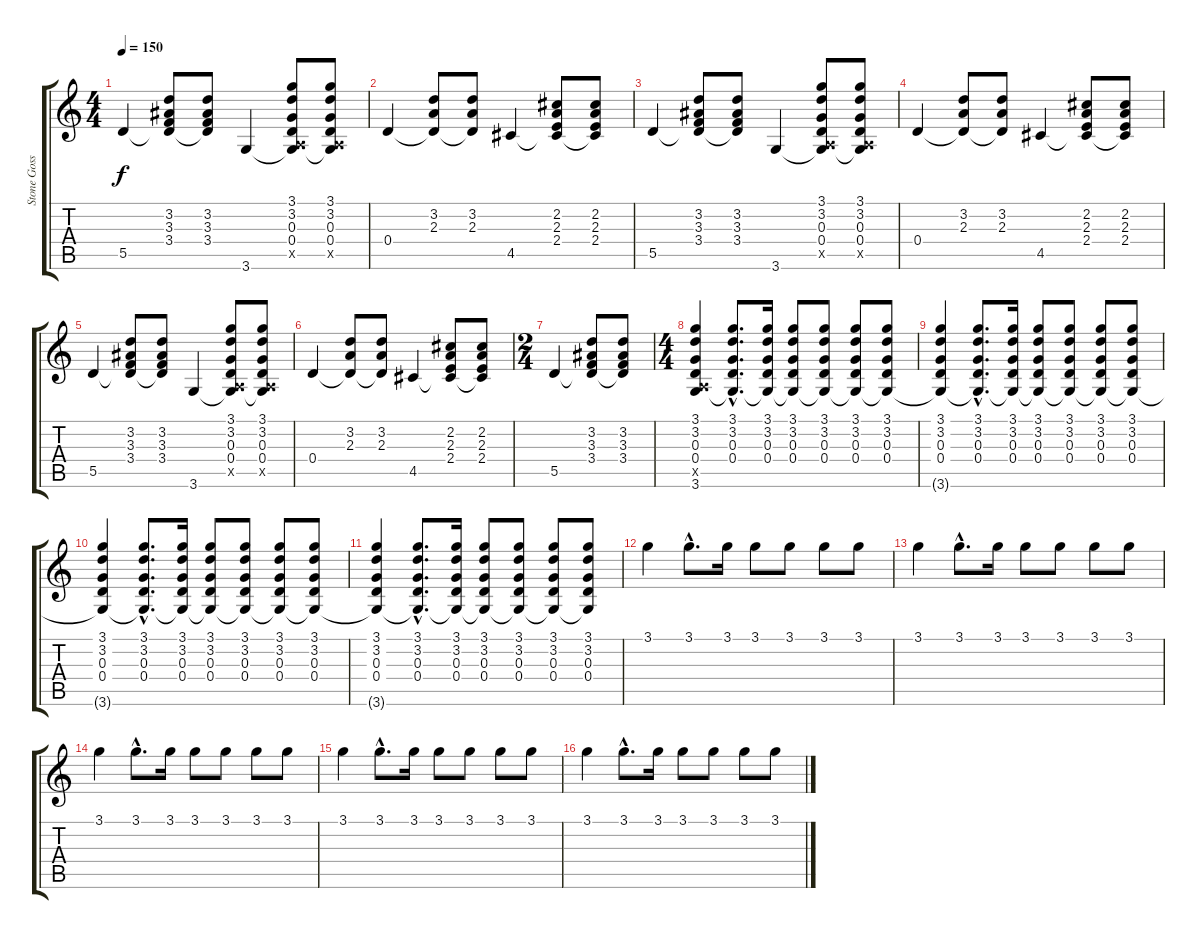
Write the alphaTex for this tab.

\track ("Stone Gossard" "Stone Goss") {instrument distortionguitar}
\staff {score tabs}
\tuning (E4 B3 G3 D3 A2 E2) {hide}
\ts (4 4)
\tempo 150
\clef g2
\ks c
5.5.4{dy f} (3.2 3.3 3.4 5.5{t}).8 (3.2 3.3 3.4 5.5{t}).8 3.6.4 (3.1 3.2 0.3 0.4 0.5{x} 3.6{t}).8 (3.1 3.2 0.3 0.4 0.5{x} 3.6{t}).8 |
0.4.4 (3.2 2.3 0.4{t}).8 (3.2 2.3 0.4{t}).8 4.5.4 (2.2 2.3 2.4 4.5{t}).8 (2.2 2.3 2.4 4.5{t}).8 |
5.5.4 (3.2 3.3 3.4 5.5{t}).8 (3.2 3.3 3.4 5.5{t}).8 3.6.4 (3.1 3.2 0.3 0.4 0.5{x} 3.6{t}).8 (3.1 3.2 0.3 0.4 0.5{x} 3.6{t}).8 |
0.4.4 (3.2 2.3 0.4{t}).8 (3.2 2.3 0.4{t}).8 4.5.4 (2.2 2.3 2.4 4.5{t}).8 (2.2 2.3 2.4 4.5{t}).8 |
5.5.4 (3.2 3.3 3.4 5.5{t}).8 (3.2 3.3 3.4 5.5{t}).8 3.6.4 (3.1 3.2 0.3 0.4 0.5{x} 3.6{t}).8 (3.1 3.2 0.3 0.4 0.5{x} 3.6{t}).8 |
0.4.4 (3.2 2.3 0.4{t}).8 (3.2 2.3 0.4{t}).8 4.5.4 (2.2 2.3 2.4 4.5{t}).8 (2.2 2.3 2.4 4.5{t}).8 |
\ts (2 4)
5.5.4 (3.2 3.3 3.4 5.5{t}).8 (3.2 3.3 3.4 5.5{t}).8 |
\ts (4 4)
(3.1 3.2 0.3 0.4 0.5{x} 3.6).4 (3.1{hac} 3.2{hac} 0.3{hac} 0.4{hac} 3.6{hac t}).8{d} (3.1 3.2 0.3 0.4 3.6{t}).16 (3.1 3.2 0.3 0.4 3.6{t}).8 (3.1 3.2 0.3 0.4 3.6{t}).8 (3.1 3.2 0.3 0.4 3.6{t}).8 (3.1 3.2 0.3 0.4 3.6{t}).8 |
(3.1 3.2 0.3 0.4 3.6{t}).4 (3.1{hac} 3.2{hac} 0.3{hac} 0.4{hac} 3.6{hac t}).8{d} (3.1 3.2 0.3 0.4 3.6{t}).16 (3.1 3.2 0.3 0.4 3.6{t}).8 (3.1 3.2 0.3 0.4 3.6{t}).8 (3.1 3.2 0.3 0.4 3.6{t}).8 (3.1 3.2 0.3 0.4 3.6{t}).8 |
(3.1 3.2 0.3 0.4 3.6{t}).4 (3.1{hac} 3.2{hac} 0.3{hac} 0.4{hac} 3.6{hac t}).8{d} (3.1 3.2 0.3 0.4 3.6{t}).16 (3.1 3.2 0.3 0.4 3.6{t}).8 (3.1 3.2 0.3 0.4 3.6{t}).8 (3.1 3.2 0.3 0.4 3.6{t}).8 (3.1 3.2 0.3 0.4 3.6{t}).8 |
(3.1 3.2 0.3 0.4 3.6{t}).4 (3.1{hac} 3.2{hac} 0.3{hac} 0.4{hac} 3.6{hac t}).8{d} (3.1 3.2 0.3 0.4 3.6{t}).16 (3.1 3.2 0.3 0.4 3.6{t}).8 (3.1 3.2 0.3 0.4 3.6{t}).8 (3.1 3.2 0.3 0.4 3.6{t}).8 (3.1 3.2 0.3 0.4 3.6{t}).8 |
3.1.4 3.1{hac}.8{d} 3.1.16 3.1.8 3.1.8 3.1.8 3.1.8 |
3.1.4 3.1{hac}.8{d} 3.1.16 3.1.8 3.1.8 3.1.8 3.1.8 |
3.1.4 3.1{hac}.8{d} 3.1.16 3.1.8 3.1.8 3.1.8 3.1.8 |
3.1.4 3.1{hac}.8{d} 3.1.16 3.1.8 3.1.8 3.1.8 3.1.8 |
3.1.4 3.1{hac}.8{d} 3.1.16 3.1.8 3.1.8 3.1.8 3.1.8
